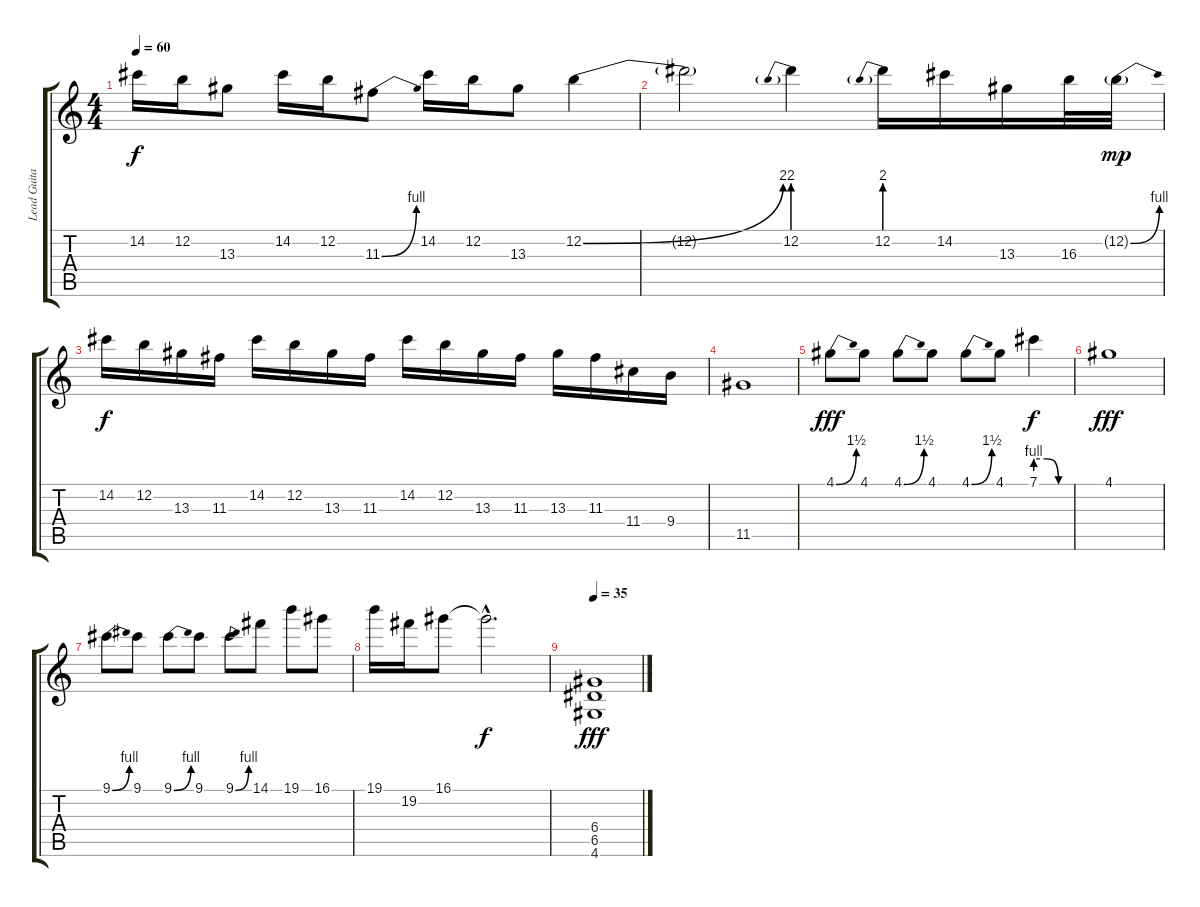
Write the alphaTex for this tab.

\track ("Lead Guitar" "Lead Guita") {instrument distortionguitar}
\staff {score tabs}
\tuning (E4 B3 G3 D3 A2 E2) {hide}
\ts (4 4)
\tempo 60
\clef g2
\ks c
14.2.16{dy f} 12.2.16 13.3.8 14.2.16 12.2.16 11.3{be (bend 0 0 60 4)}.8 14.2.16 12.2.16 13.3.8 12.2{be (bend 0 0 60 8)}.4 |
12.2{t}.2 12.2{be (prebend 0 8 60 8)}.4 12.2{be (prebend 0 8 60 8)}.16 14.2.16 13.3.16 16.3.32 12.2{be (bend 0 0 60 4) g}.32{dy mp} |
14.2.16{dy f} 12.2.16 13.3.16 11.3.16 14.2.16 12.2.16 13.3.16 11.3.16 14.2.16 12.2.16 13.3.16 11.3.16 13.3.16 11.3.16 11.4.16 9.4.16 |
11.5.1 |
4.1{be (bend 0 0 60 6)}.8{dy fff} 4.1.8 4.1{be (bend 0 0 60 6)}.8 4.1.8 4.1{be (bend 0 0 60 6)}.8 4.1.8 7.1{be (custom 0 4 20 4 40 0 60 0)}.4{dy f} |
4.1.1{dy fff} |
9.1{be (bend 0 0 60 4)}.8 9.1.8 9.1{be (bend 0 0 60 4)}.8 9.1.8 9.1{be (bend 0 0 60 4)}.8 14.1.8 19.1.8 16.1.8 |
19.1.16 19.2.16 16.1.8 16.1{hac t}.2{d dy f} |
\tempo 35
(6.4 6.5 4.6).1{dy fff}
